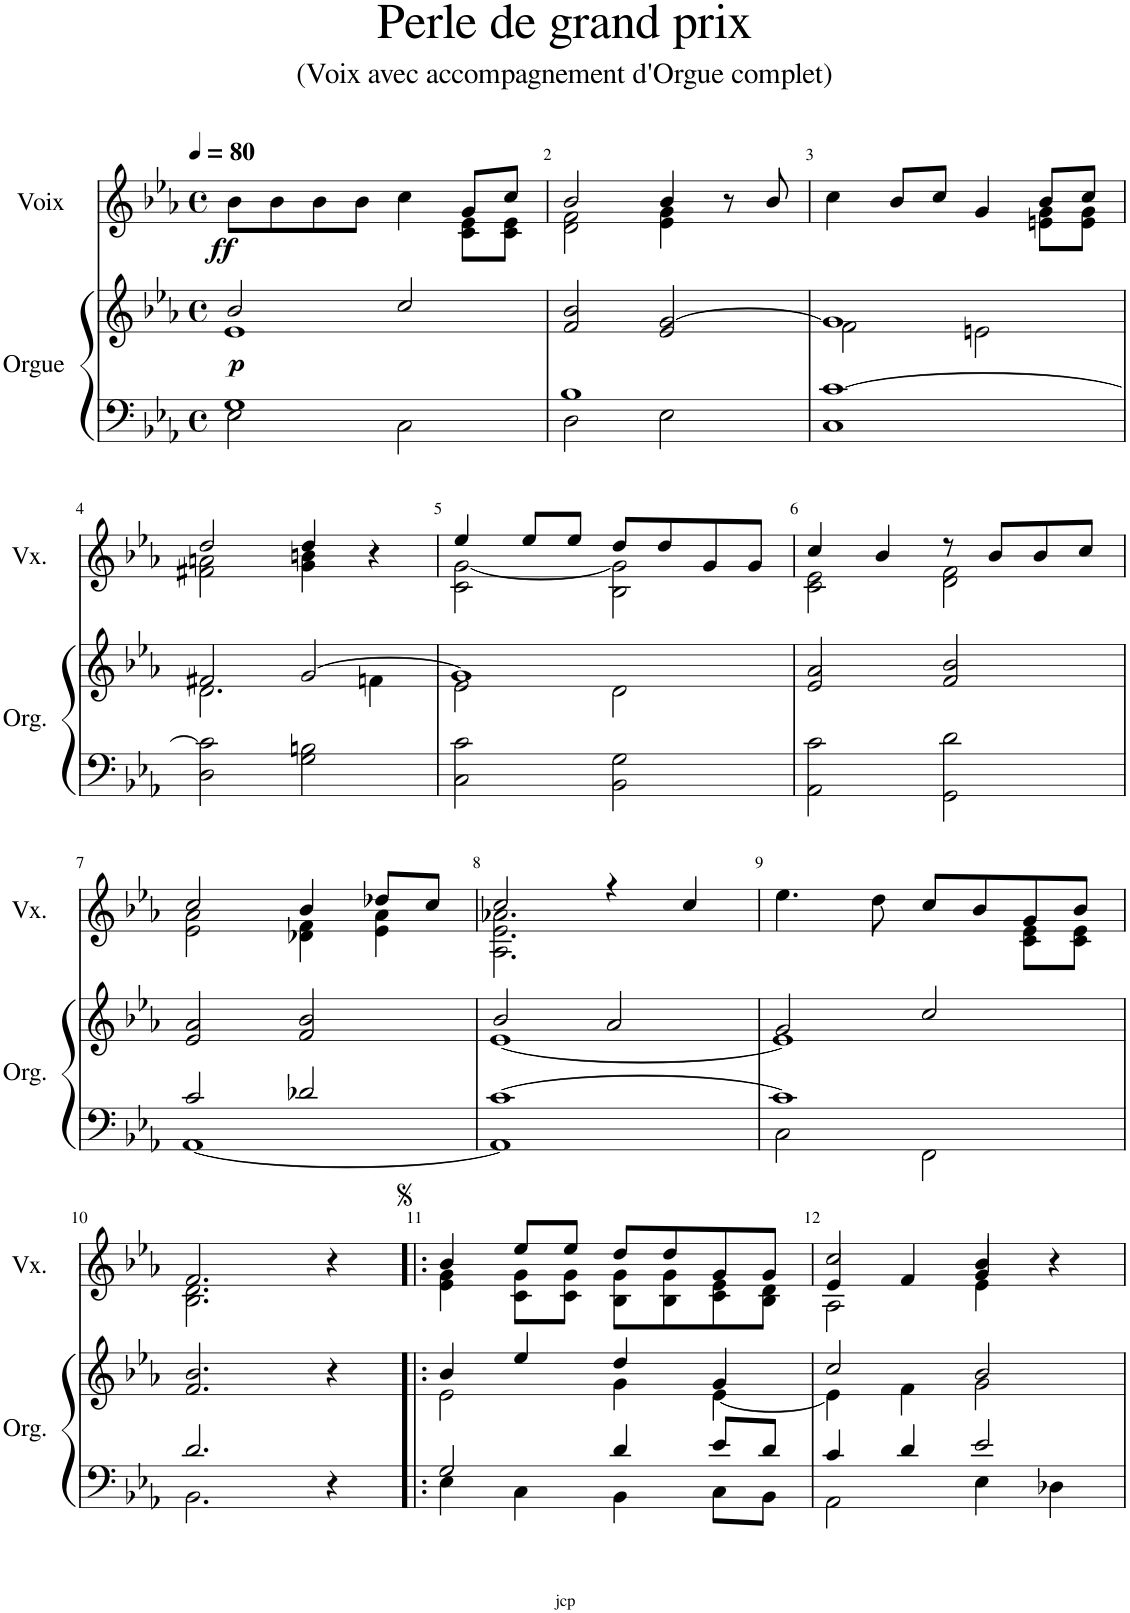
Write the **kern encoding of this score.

**kern	**kern	**dynam	**kern	**dynam
*part2	*part2	*part2	*part1	*part1
*staff3	*staff2	*staff2/3	*staff1	*staff1
*I"Orgue	*	*	*I"Voix	*
*I'Org.	*	*	*I'Vx.	*
*clefF4	*clefG2	*	*clefG2	*
*k[b-e-a-]	*k[b-e-a-]	*	*k[b-e-a-]	*
*M4/4	*M4/4	*	*M4/4	*
*met(c)	*met(c)	*	*met(c)	*
*MM80	*MM80	*	*MM80	*
=1	=1	=1	=1	=1
*^	*^	*	*^	*
!	!	!	!	!LO:DY:b	!	!	!LO:DY:b
1G	2E-\	2b-/	1e-	p	8b-\L	2.ryy	ff
.	.	.	.	.	8b-\	.	.
.	.	.	.	.	8b-\	.	.
.	.	.	.	.	8b-\J	.	.
.	2C\	2cc/	.	.	4cc\	.	.
.	.	.	.	.	8g/L	8c\ 8e-\L	.
.	.	.	.	.	8cc/J	8c\ 8e-\J	.
*	*	*v	*v	*	*	*	*
=2	=2	=2	=2	=2	=2	=2
1B-	2D\	2f/ 2b-/	.	2b-/	2d\ 2f\	.
.	2E-\	2e-/ [2g/	.	4b-/	4e-\ 4g\	.
.	.	.	.	8r	4ryy	.
.	.	.	.	8b-/	.	.
*v	*v	*	*	*	*	*
=3	=3	=3	=3	=3	=3
*	*^	*	*	*	*
1C [1c	1g]	2f\	.	4cc\	2.ryy	.
.	.	.	.	8b-/L	.	.
.	.	.	.	8cc/J	.	.
.	.	2en\	.	4g/	.	.
.	.	.	.	8b-/L	8en\ 8g\L	.
.	.	.	.	8cc/J	8e\ 8g\J	.
!!LO:LB:g=z	!!
=4	=4	=4	=4	=4	=4	=4
2D\ 2c\]	2f#X/	2.d\	.	2dd/	2f#X\ 2an\	.
2G\ 2Bn\	[2g/	.	.	4dd/	4g\ 4bn\	.
.	.	4fn\	.	4r	4ryy	.
=5	=5	=5	=5	=5	=5	=5
2C\ 2c\	1g]	2e-\	.	4ee-/	2c\ [2g\	.
.	.	.	.	8ee-/L	.	.
.	.	.	.	8ee-/J	.	.
2BB-\ 2G\	.	2d\	.	8dd/L	2B-\ 2g\]	.
.	.	.	.	8dd/	.	.
.	.	.	.	8g/	.	.
.	.	.	.	8g/J	.	.
*	*v	*v	*	*	*	*
=6	=6	=6	=6	=6	=6
2AA-\ 2c\	2e-/ 2a-/	.	4cc/	2c\ 2e-\	.
.	.	.	4b-/	.	.
2GG\ 2d\	2f/ 2b-/	.	8r	2d\ 2f\	.
.	.	.	8b-/L	.	.
.	.	.	8b-/	.	.
.	.	.	8cc/J	.	.
!!LO:LB:g=z	!!
=7	=7	=7	=7	=7	=7
*^	*	*	*	*	*
2c/	[1AA-	2e-/ 2a-/	.	2cc/	2e-\ 2a-\	.
2d-X/	.	2f/ 2b-/	.	4b-/	4d-X\ 4f\	.
.	.	.	.	8dd-X/L	4e-\ 4a-\	.
.	.	.	.	8cc/J	.	.
=8	=8	=8	=8	=8	=8	=8
*	*	*^	*	*	*	*
[1c	1AA-]	2b-/	[1e-	.	2cc/	2.A-\ 2.e-\ 2.a-X\	.
.	.	2a-/	.	.	4r	.	.
.	.	.	.	.	4cc/	4ryy	.
=9	=9	=9	=9	=9	=9	=9	=9
1c]	2C\	2g/	1e-]	.	4.ee-\	2.ryy	.
.	.	.	.	.	8dd\	.	.
.	2FF\	2cc/	.	.	8cc/L	.	.
.	.	.	.	.	8b-/	.	.
.	.	.	.	.	8g/	8c\ 8e-\L	.
.	.	.	.	.	8b-/J	8c\ 8e-\J	.
*	*	*v	*v	*	*	*	*
!!LO:LB:g=z	!!
=10	=10	=10	=10	=10	=10	=10
2.d/	2.BB-\	2.f/ 2.b-/	.	2.f/	2.B-\ 2.d\	.
4r	4ryy	4r	.	4r	4ryy	.
=11!|:	=11!|:	=11!|:	=11!|:	=11!|:	=11!|:	=11!|:
*	*	*^	*	*	*	*
2G/	4E-\	4b-/	2e-\	.	4b-/	4e-\ 4g\	.
.	4C\	4ee-/	.	.	8ee-/L	8c\ 8g\L	.
.	.	.	.	.	8ee-/J	8c\ 8g\J	.
4d/	4BB-\	4dd/	4g\	.	8dd/L	8B-\ 8g\L	.
.	.	.	.	.	8dd/	8B-\ 8g\	.
8e-/L	8C\L	4g/	[4e-\	.	8g/	8c\ 8e-\	.
8d/J	8BB-\J	.	.	.	8g/J	8B-\ 8d\J	.
=12	=12	=12	=12	=12	=12	=12	=12
*	*	*	*	*	*	*^	*
4c/	2AA-\	2cc/	4e-\]	.	2cc/	2A-\	4e-/	.
4d/	.	.	4f\	.	.	.	4f/	.
2e-/	4E-\	2b-/	2g\	.	4b-/	4e-\	4g/	.
.	4D-X\	.	.	.	4r	4ryy	4ryy	.
*v	*v	*	*	*	*v	*v	*v	*
*	*v	*v	*	*	*
=	=	=	=	=
*-	*-	*-	*-	*-
